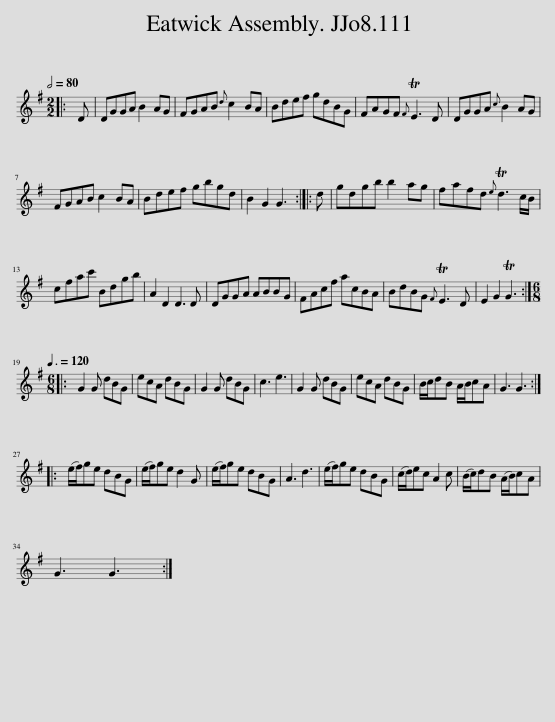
X:1
L:1/8
Q:1/2=80
M:2/2
I:linebreak $
K:G
V:1 treble
V:1
|: D | DGGA B2 AG | FGAB{d} c2 BA | Bdef gdBG | FAGF{F} TE3 D | %5
 DGGA{c} B2 AG |$ FGAB c2 BA | Bdef gbgd | B2 G2 G3 :: d | %10
 gdgb b2 ag | fafd{e} Td3 c/B/ |$ cfac' Bdgb | A2 D2 D3 D | DGGA ABBG | %15
 FAcf acBA | BdBG{F} TE3 D | E2 G2 TG3 ::$[M:6/8][Q:3/8=120] G2 G dBG | ecA dBG | %20
 G2 G dBG | c3 e3 | G2 G dBG | ecA dBG | B/c/dB A/B/cA | %25
 G3 G3 ::$ (e/f/)ge dBG | (e/f/)ge d2 G | (e/f/)ge dBG | A3 d3 | %30
 (e/f/)ge dBG | (c/d/)ec A2 c | (B/c/)dB (A/B/)cA |$ G3 G3 :| %34
